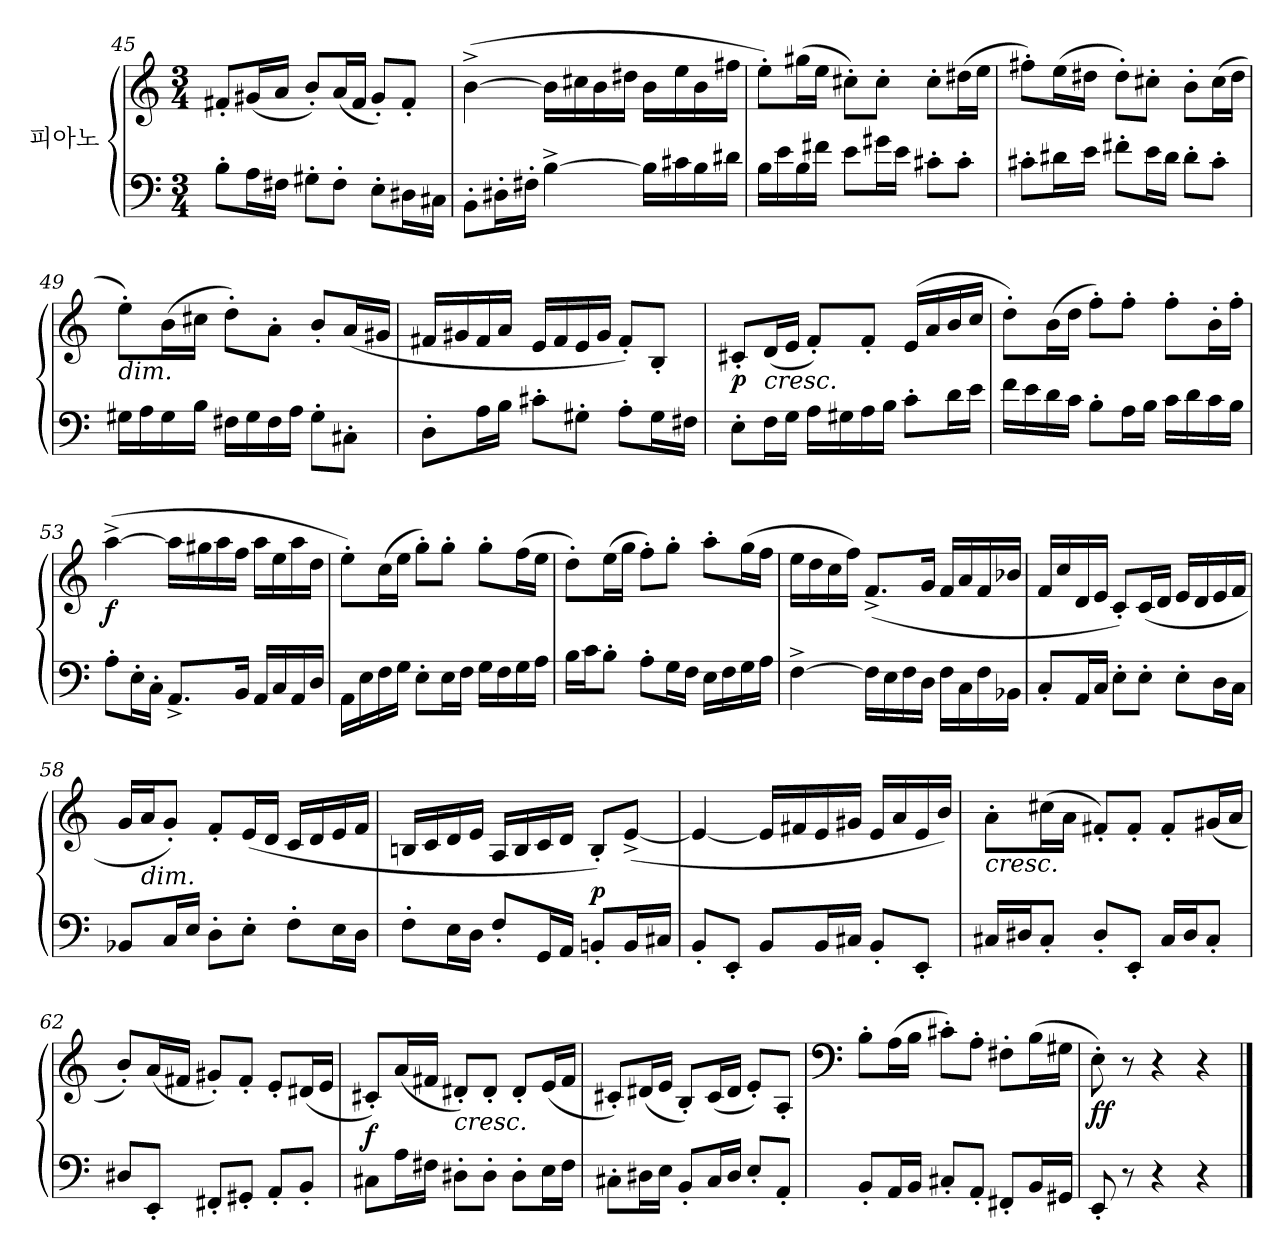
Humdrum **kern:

**kern	**kern	**dynam
*part1	*part1	*part1
*staff2	*staff1	*staff1/2
*I"피아노	*	*
!!LO:LB:g=z
*clefF4	*clefG2	*
*k[]	*k[]	*
*M3/4	*M3/4	*
=45	=45	=45
8B'\L	8f#X'/L	.
16A\L	(<16g#X/L	.
16F#X\JJ	16a/JJ	.
8G#X'\L	8b'/L)	.
8F#'\J	(<16a/L	.
.	16f#/JJ	.
8E'\L	8g#'/L)	.
16D#X\L	8f#'/J	.
16C#X\JJ	.	.
=46	=46	=46
8BB'\L	(>[4b^\	.
16D#X'\L	.	.
16F#X'\JJ	.	.
[4B^\	16b\LL]	.
.	16cc#X\	.
.	16b\	.
.	16dd#X\JJ	.
16B\LL]	16b\LL	.
16c#X\	16ee\	.
16B\	16b\	.
16d#X\JJ	16ff#X\JJ	.
=47	=47	=47
16B\LL	8ee'\L)	.
16e\	.	.
16B\	(>16gg#X\L	.
16f#X\JJ	16ee\JJ	.
8e\L	8cc#X'\L)	.
16g#X\L	8cc#'\J	.
16e\JJ	.	.
8c#X'\L	8cc#'\L	.
8c#'\J	(>16dd#X\L	.
.	16ee\JJ	.
!!LO:PB:g=z
=48	=48	=48
8c#X'\L	8ff#X'\L)	.
16d#X\L	(>16ee\L	.
16e\JJ	16dd#X\JJ	.
8f#X'\L	8dd#'\L)	.
16e\L	8cc#X'\J	.
16d#\JJ	.	.
8d#'\L	8b'\L	.
8c#'\J	(>16cc#\L	.
.	16dd#\JJ	.
!!LO:LB:g=z
=49	=49	=49
!	!LO:TX:b:i:t=dim.	!
16G#X\LL	8ee'\L)	.
16A\	.	.
16G#\	(>16b\L	.
16B\JJ	16cc#X\JJ	.
16F#X\LL	8dd'\L)	.
16G#\	.	.
16F#\	8a'\J	.
16A\JJ	.	.
8G#'\L	8b'/L	.
8C#X'\J	(<16a/L	.
.	16g#X/JJ	.
=50	=50	=50
8D'\L	16f#X/LL	.
.	16g#X/	.
16A\L	16f#/	.
16B\JJ	16a/JJ	.
8c#X'\L	16e/LL	.
.	16f#/	.
8G#X'\J	16e/	.
.	16g#/JJ	.
8A'\L	8f#'/L)	.
16G#\L	8B'/J	.
16F#X\JJ	.	.
=51	=51	=51
!	!	!LO:DY:b
8E'\L	8c#X'/L	p
!	!LO:TX:b:i:t=cresc.	!
16F\L	(<16d/L	.
16G\JJ	16e/JJ	.
16A\LL	8f'/L)	.
16G#X\	.	.
16A\	8f'/J	.
16B\JJ	.	.
8c'\L	(>16e/LL	.
.	16a/	.
16d\L	16b/	.
16e\JJ	16cc/JJ	.
!!LO:PB:g=z
=52	=52	=52
16f\LL	8dd'\L)	.
16e\	.	.
16d\	(>16b\L	.
16c\JJ	16dd\JJ	.
8B'\L	8ff'\L)	.
16A\L	8ff'\J	.
16B\JJ	.	.
16c\LL	8ff'\L	.
16d\	.	.
16c\	16b'\L	.
16B\JJ	16ff'\JJ	.
=53	=53	=53
!	!	!LO:DY:b
8A'\L	(>[4aa^\	f
16E'\L	.	.
16C'\JJ	.	.
8.AA^/L	16aa\LL]	.
.	16gg#X\	.
.	16aa\	.
16BB/Jk	16ff\JJ	.
16AA/LL	16aa\LL	.
16C/	16ee\	.
16AA/	16aa\	.
16D/JJ	16dd\JJ	.
=54	=54	=54
16AA\LL	8ee'\L)	.
16E\	.	.
16F\	(>16cc\L	.
16G\JJ	16ee\JJ	.
8E'\L	8gg'\L)	.
16E\L	8gg'\J	.
16F\JJ	.	.
16G\LL	8gg'\L	.
16F\	.	.
16G\	(>16ff\L	.
16A\JJ	16ee\JJ	.
!!LO:LB:g=z
=55	=55	=55
16B\LL	8dd'\L)	.
16c\J	.	.
8B'\J	(>16ee\L	.
.	16gg\JJ	.
8A'\L	8ff'\L)	.
16G\L	8gg'\J	.
16F\JJ	.	.
16E\LL	8aa'\L	.
16F\	.	.
16G\	(>16gg\L	.
16A\JJ	16ff\JJ	.
=56	=56	=56
[4F^\	16ee\LL	.
.	16dd\	.
.	16cc\	.
.	16ff\JJ)	.
16F\LL]	(<8.f^/L	.
16E\	.	.
16F\	.	.
16D\JJ	16g/Jk	.
16F\LL	16f/LL	.
16C\	16a/	.
16F\	16f/	.
16BB-X\JJ	16b-X/JJ	.
=57	=57	=57
8C'/L	16f/LL	.
.	16cc/	.
16AA/L	16d/	.
16C/JJ	16e/JJ	.
8E'\L	8c'/L)	.
8E'\J	(<16c/L	.
.	16d/JJ	.
8E'\L	16e/LL	.
.	16d/	.
16D\L	16e/	.
16C\JJ	16f/JJ	.
!!LO:LB:g=z
=58	=58	=58
8BB-X/L	16g/LL	.
!	!LO:TX:b:i:t=dim.	!
.	16a/J	.
16C/L	8g'/J)	.
16E/JJ	.	.
8D'\L	8f'/L	.
8E'\J	(<16e/L	.
.	16d/JJ	.
8F'\L	16c/LL	.
.	16d/	.
16E\L	16e/	.
16D\JJ	16f/JJ	.
=59	=59	=59
8F'\L	16Bn/LL	.
.	16c/	.
16E\L	16d/	.
16D\JJ	16e/JJ	.
8F'/L	16A/LL	.
.	16B/	.
16GG/L	16c/	.
16AA/JJ	16d/JJ	.
!	!	!LO:DY:a=2
8BBn'/L	8B'/L)	p
16BB/L	(<[8e^/J	.
16C#X/JJ	.	.
=60	=60	=60
8BB'/L	4e/_	.
8EE'/J	.	.
8BB/L	16e/LL]	.
.	16f#X/	.
16BB/L	16e/	.
16C#X/JJ	16g#X/JJ	.
8BB'/L	16e/LL	.
.	16a/	.
8EE'/J	16e/	.
.	16b/JJ)	.
!!LO:LB:g=z
=61	=61	=61
!	!LO:TX:b:i:t=cresc.	!
16C#X/LL	8a'\L	.
16D#X/J	.	.
8C#'/J	(<16cc#X\L	.
.	16a\JJ	.
8D#'/L	8f#X'/L)	.
8EE'/J	8f#'/J	.
16C#/LL	8f#'/L	.
16D#/J	.	.
8C#'/J	(<16g#X/L	.
.	16a/JJ	.
=62	=62	=62
8D#X/L	8b'/L)	.
8EE'/J	(<16a/L	.
.	16f#X/JJ	.
8FF#X'/L	8g#X'/L)	.
8GG#X'/J	8f#'/J	.
8AA'/L	8e'/L	.
8BB'/J	(<16d#X/L	.
.	16e/JJ	.
=63	=63	=63
!	!	!LO:DY:b
8C#X\L	8c#X'/L)	f
16A\L	(<16a/L	.
16F#X\JJ	16f#X/JJ	.
!	!LO:TX:b:i:t=cresc.	!
8D#X'\L	8d#X'/L)	.
8D#'\J	8d#'/J	.
8D#'\L	8d#'/L	.
16E\L	(<16e/L	.
16F#\JJ	16f#/JJ	.
!!LO:LB:g=z
=64	=64	=64
8C#X'\L	8c#X'/L)	.
16D#X\L	(<16d#X/L	.
16E\JJ	16e/JJ	.
8BB'/L	8B'/L)	.
16C#/L	(<16c#/L	.
16D#/JJ	16d#/JJ	.
8E'/L	8e'/L)	.
8AA'/J	8A'/J	.
=65	=65	=65
*	*clefF4	*
8BB'/L	8B'\L	.
16AA/L	(>16A\L	.
16BB/JJ	16B\JJ	.
8C#X'/L	8c#X'\L)	.
8AA'/J	8A'\J	.
8FF#X'/L	8F#X'\L	.
16BB/L	(>16B\L	.
16GG#X/JJ	16G#X\JJ	.
=66	=66	=66
!	!	!LO:DY:b
8EE'/	8E'\)	ff
8r	8r	.
4r	4r	.
4r	4r	.
==	==	==
*-	*-	*-
